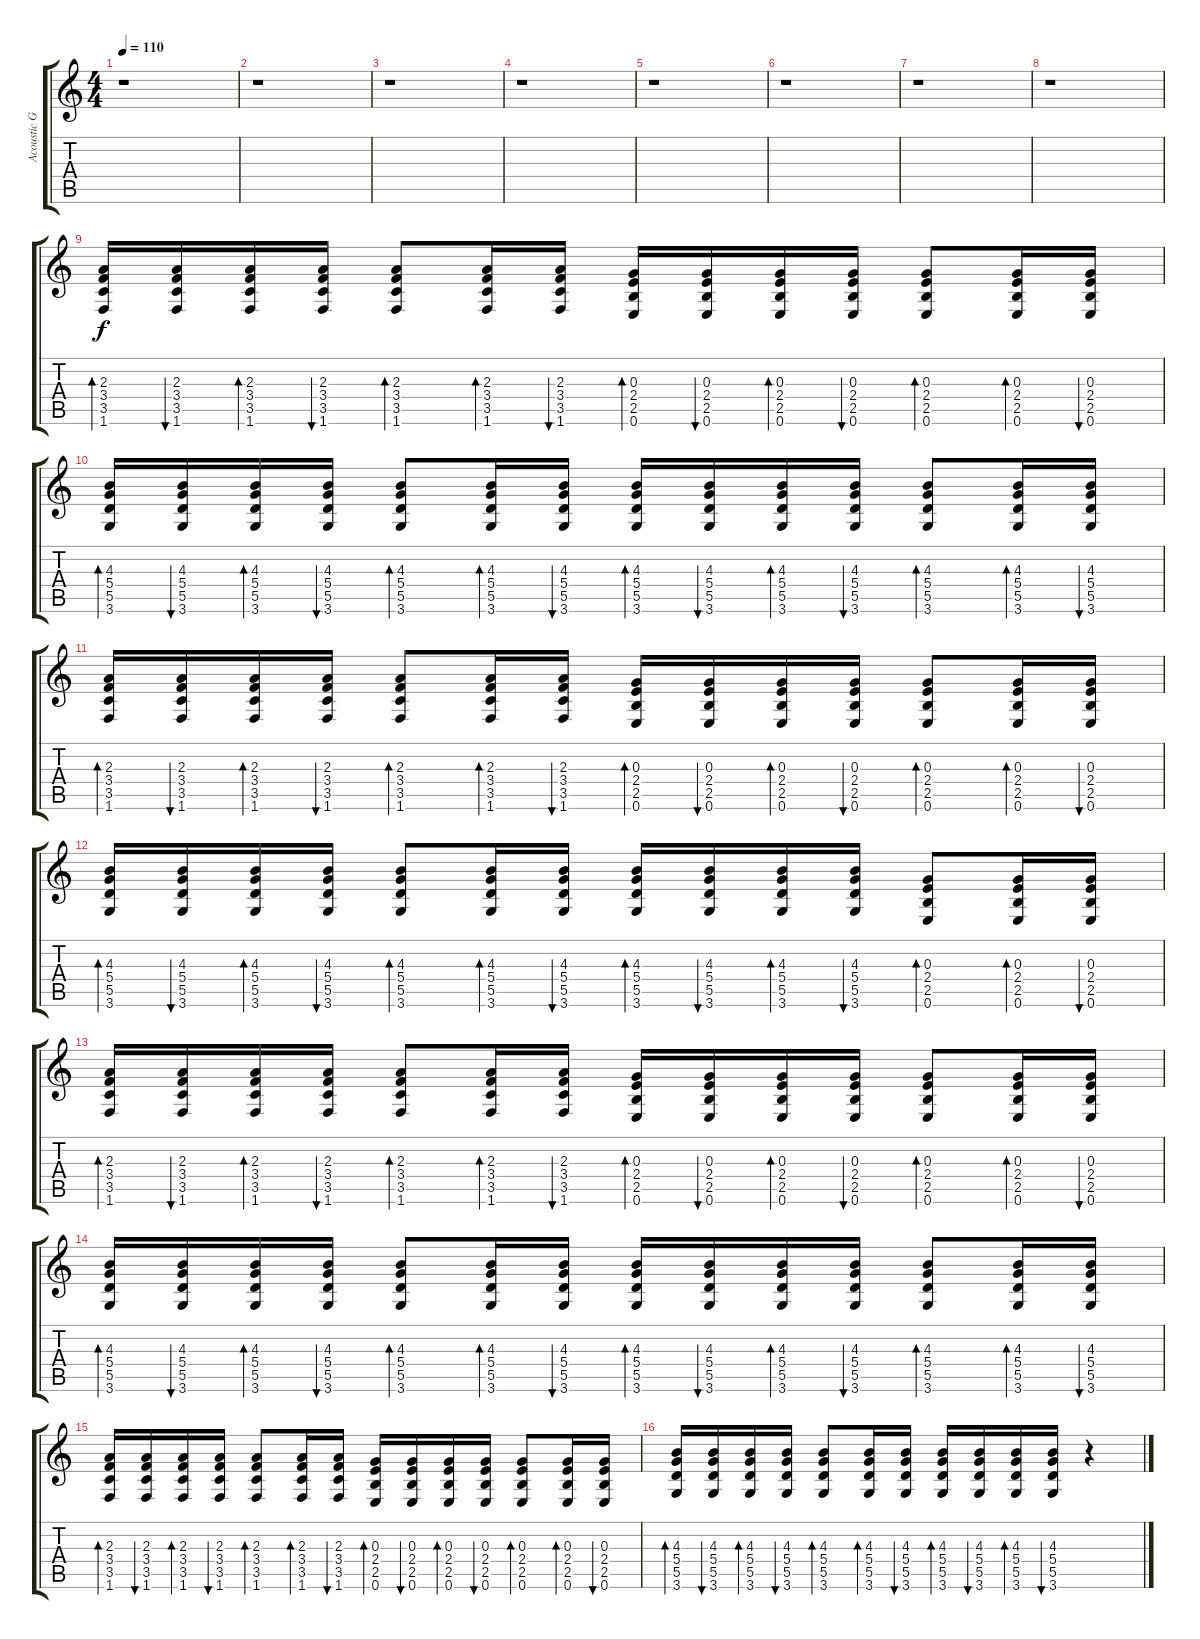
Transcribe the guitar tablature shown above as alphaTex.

\track ("Acoustic Guitar" "Acoustic G") {instrument acousticguitarsteel}
\staff {score tabs}
\tuning (E4 B3 G3 D3 A2 E2) {hide}
\ts (4 4)
\tempo 110
\clef g2
\ks c
r.1{dy f instrument acousticguitarsteel} |
r.1 |
r.1 |
r.1 |
r.1 |
r.1 |
r.1 |
r.1 |
(2.3 3.4 3.5 1.6).16{bd 60} (2.3 3.4 3.5 1.6).16{bu 60} (2.3 3.4 3.5 1.6).16{bd 60} (2.3 3.4 3.5 1.6).16{bu 60} (2.3 3.4 3.5 1.6).8{bd 60} (2.3 3.4 3.5 1.6).16{bd 60} (2.3 3.4 3.5 1.6).16{bu 60} (0.3 2.4 2.5 0.6).16{bd 60} (0.3 2.4 2.5 0.6).16{bu 60} (0.3 2.4 2.5 0.6).16{bd 60} (0.3 2.4 2.5 0.6).16{bu 60} (0.3 2.4 2.5 0.6).8{bd 60} (0.3 2.4 2.5 0.6).16{bd 60} (0.3 2.4 2.5 0.6).16{bu 60} |
(4.3 5.4 5.5 3.6).16{bd 60} (4.3 5.4 5.5 3.6).16{bu 60} (4.3 5.4 5.5 3.6).16{bd 60} (4.3 5.4 5.5 3.6).16{bu 60} (4.3 5.4 5.5 3.6).8{bd 60} (4.3 5.4 5.5 3.6).16{bd 60} (4.3 5.4 5.5 3.6).16{bu 60} (4.3 5.4 5.5 3.6).16{bd 60} (4.3 5.4 5.5 3.6).16{bu 60} (4.3 5.4 5.5 3.6).16{bd 60} (4.3 5.4 5.5 3.6).16{bu 60} (4.3 5.4 5.5 3.6).8{bd 60} (4.3 5.4 5.5 3.6).16{bd 60} (4.3 5.4 5.5 3.6).16{bu 60} |
(2.3 3.4 3.5 1.6).16{bd 60} (2.3 3.4 3.5 1.6).16{bu 60} (2.3 3.4 3.5 1.6).16{bd 60} (2.3 3.4 3.5 1.6).16{bu 60} (2.3 3.4 3.5 1.6).8{bd 60} (2.3 3.4 3.5 1.6).16{bd 60} (2.3 3.4 3.5 1.6).16{bu 60} (0.3 2.4 2.5 0.6).16{bd 60} (0.3 2.4 2.5 0.6).16{bu 60} (0.3 2.4 2.5 0.6).16{bd 60} (0.3 2.4 2.5 0.6).16{bu 60} (0.3 2.4 2.5 0.6).8{bd 60} (0.3 2.4 2.5 0.6).16{bd 60} (0.3 2.4 2.5 0.6).16{bu 60} |
(4.3 5.4 5.5 3.6).16{bd 60} (4.3 5.4 5.5 3.6).16{bu 60} (4.3 5.4 5.5 3.6).16{bd 60} (4.3 5.4 5.5 3.6).16{bu 60} (4.3 5.4 5.5 3.6).8{bd 60} (4.3 5.4 5.5 3.6).16{bd 60} (4.3 5.4 5.5 3.6).16{bu 60} (4.3 5.4 5.5 3.6).16{bd 60} (4.3 5.4 5.5 3.6).16{bu 60} (4.3 5.4 5.5 3.6).16{bd 60} (4.3 5.4 5.5 3.6).16{bu 60} (0.3 2.4 2.5 0.6).8{bd 60} (0.3 2.4 2.5 0.6).16{bd 60} (0.3 2.4 2.5 0.6).16{bu 60} |
(2.3 3.4 3.5 1.6).16{bd 60} (2.3 3.4 3.5 1.6).16{bu 60} (2.3 3.4 3.5 1.6).16{bd 60} (2.3 3.4 3.5 1.6).16{bu 60} (2.3 3.4 3.5 1.6).8{bd 60} (2.3 3.4 3.5 1.6).16{bd 60} (2.3 3.4 3.5 1.6).16{bu 60} (0.3 2.4 2.5 0.6).16{bd 60} (0.3 2.4 2.5 0.6).16{bu 60} (0.3 2.4 2.5 0.6).16{bd 60} (0.3 2.4 2.5 0.6).16{bu 60} (0.3 2.4 2.5 0.6).8{bd 60} (0.3 2.4 2.5 0.6).16{bd 60} (0.3 2.4 2.5 0.6).16{bu 60} |
(4.3 5.4 5.5 3.6).16{bd 60} (4.3 5.4 5.5 3.6).16{bu 60} (4.3 5.4 5.5 3.6).16{bd 60} (4.3 5.4 5.5 3.6).16{bu 60} (4.3 5.4 5.5 3.6).8{bd 60} (4.3 5.4 5.5 3.6).16{bd 60} (4.3 5.4 5.5 3.6).16{bu 60} (4.3 5.4 5.5 3.6).16{bd 60} (4.3 5.4 5.5 3.6).16{bu 60} (4.3 5.4 5.5 3.6).16{bd 60} (4.3 5.4 5.5 3.6).16{bu 60} (4.3 5.4 5.5 3.6).8{bd 60} (4.3 5.4 5.5 3.6).16{bd 60} (4.3 5.4 5.5 3.6).16{bu 60} |
(2.3 3.4 3.5 1.6).16{bd 60} (2.3 3.4 3.5 1.6).16{bu 60} (2.3 3.4 3.5 1.6).16{bd 60} (2.3 3.4 3.5 1.6).16{bu 60} (2.3 3.4 3.5 1.6).8{bd 60} (2.3 3.4 3.5 1.6).16{bd 60} (2.3 3.4 3.5 1.6).16{bu 60} (0.3 2.4 2.5 0.6).16{bd 60} (0.3 2.4 2.5 0.6).16{bu 60} (0.3 2.4 2.5 0.6).16{bd 60} (0.3 2.4 2.5 0.6).16{bu 60} (0.3 2.4 2.5 0.6).8{bd 60} (0.3 2.4 2.5 0.6).16{bd 60} (0.3 2.4 2.5 0.6).16{bu 60} |
(4.3 5.4 5.5 3.6).16{bd 60} (4.3 5.4 5.5 3.6).16{bu 60} (4.3 5.4 5.5 3.6).16{bd 60} (4.3 5.4 5.5 3.6).16{bu 60} (4.3 5.4 5.5 3.6).8{bd 60} (4.3 5.4 5.5 3.6).16{bd 60} (4.3 5.4 5.5 3.6).16{bu 60} (4.3 5.4 5.5 3.6).16{bd 60} (4.3 5.4 5.5 3.6).16{bu 60} (4.3 5.4 5.5 3.6).16{bd 60} (4.3 5.4 5.5 3.6).16{bu 60} r.4
